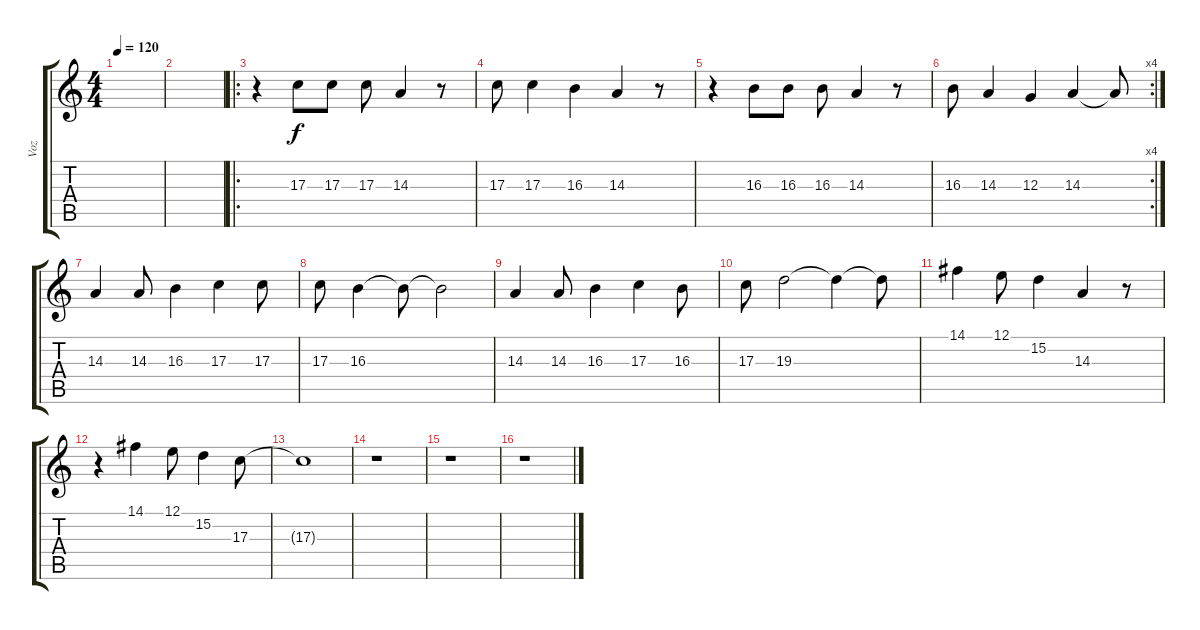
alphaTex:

\track ("Voz" "Voz") {instrument violin}
\staff {score tabs}
\tuning (E4 B3 G3 D3 A2 E2) {hide}
\ts (4 4)
\tempo 120
\clef g2
\ks c
|
|
\ro
r.4 17.3.8 17.3.8 17.3.8 14.3.4 r.8 |
17.3.8 17.3.4 16.3.4 14.3.4 r.8 |
r.4 16.3.8 16.3.8 16.3.8 14.3.4 r.8 |
\rc 4
16.3.8 14.3.4 12.3.4 14.3.4 14.3{t}.8 |
14.3.4 14.3.8 16.3.4 17.3.4 17.3.8 |
17.3.8 16.3.4 16.3{t}.8 16.3{t}.2 |
14.3.4 14.3.8 16.3.4 17.3.4 16.3.8 |
17.3.8 19.3.2 19.3{t}.4 19.3{t}.8 |
14.1.4 12.1.8 15.2.4 14.3.4 r.8 |
r.4 14.1.4 12.1.8 15.2.4 17.3.8 |
17.3{t}.1 |
r.1 |
r.1 |
r.1
